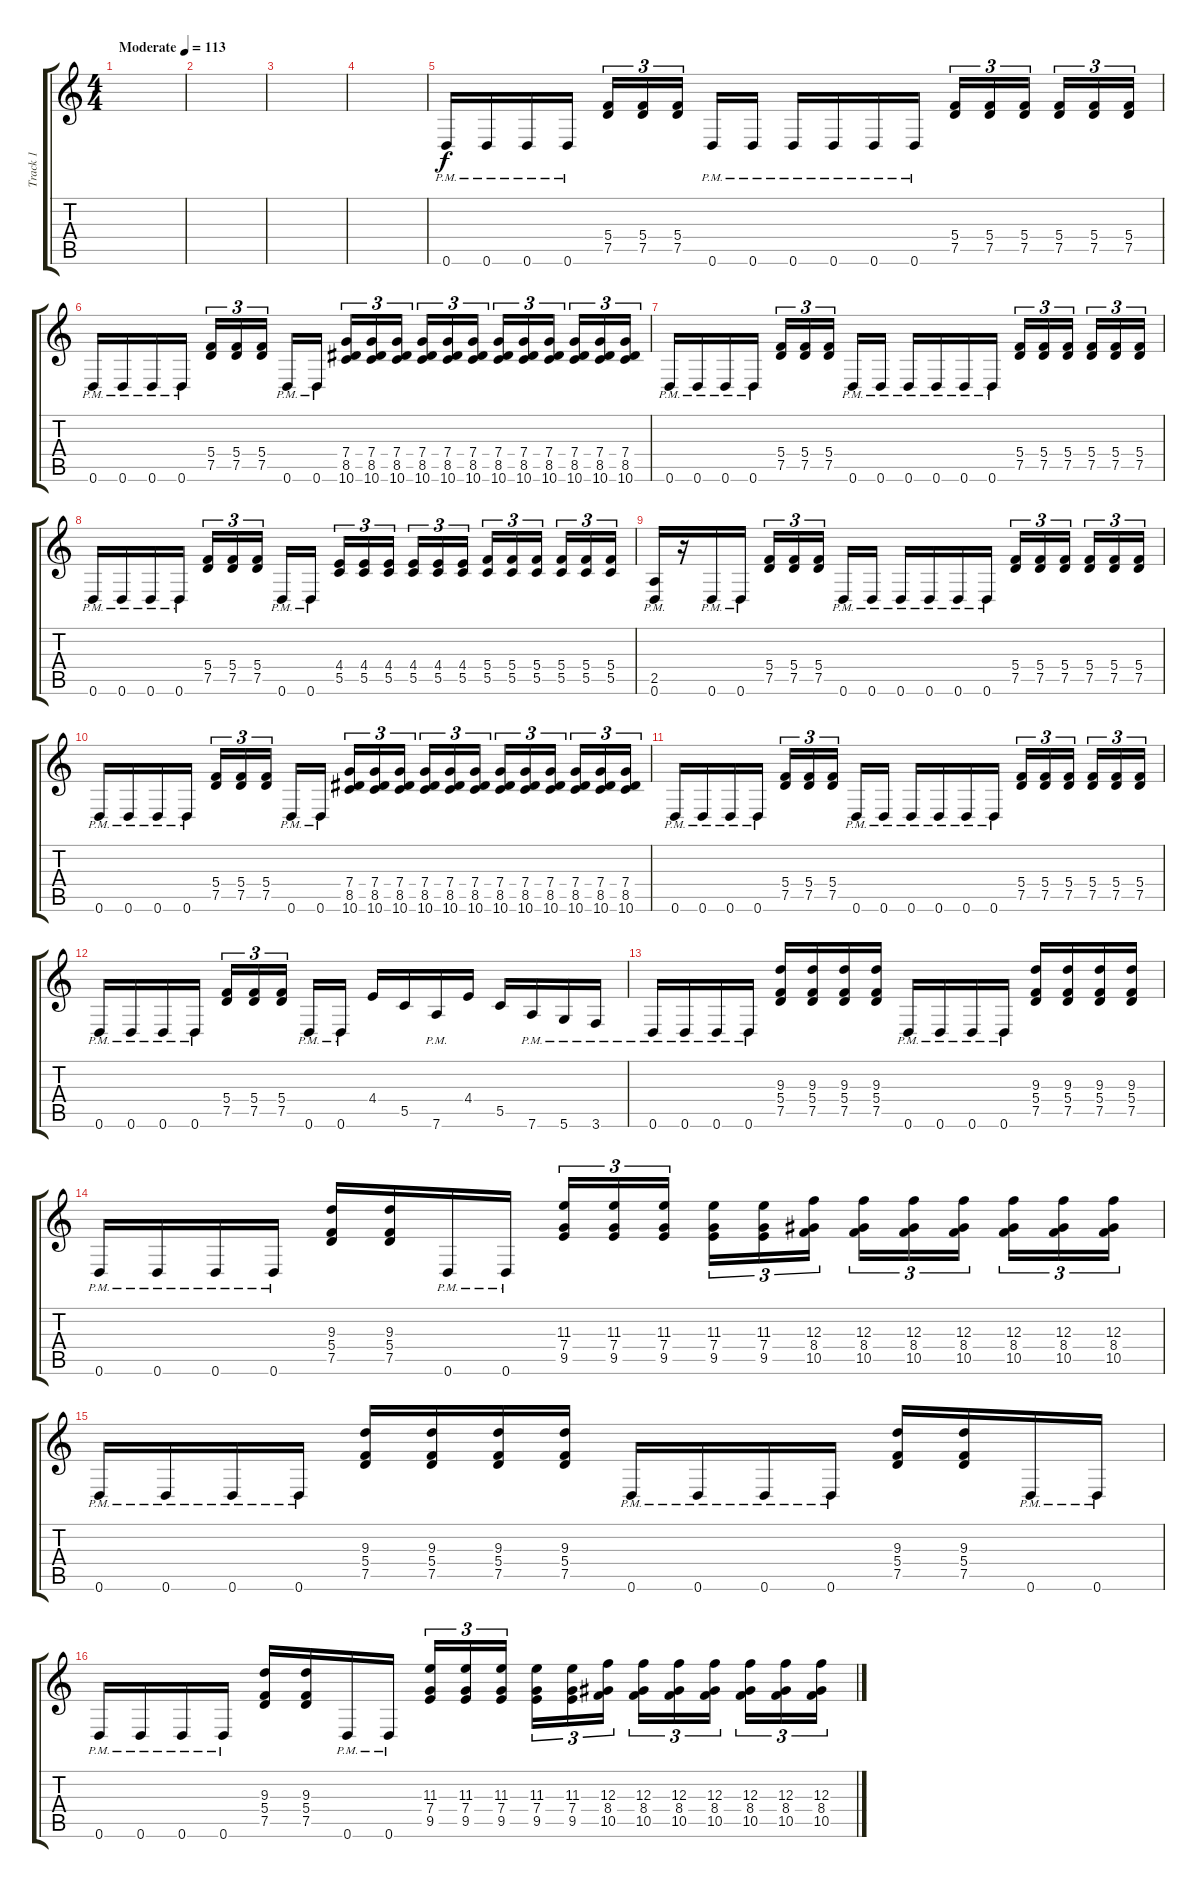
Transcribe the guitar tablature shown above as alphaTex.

\track ("Track 1" "Track 1") {instrument distortionguitar}
\staff {score tabs}
\tuning (D4 A3 F3 C3 G2 D2) {hide}
\ts (4 4)
\tempo (113 "Moderate")
\clef g2
\ks c
|
|
|
|
0.6{pm}.16 0.6{pm}.16 0.6{pm}.16 0.6{pm}.16 (5.4 7.5).16{tu (3 2)} (5.4 7.5).16{tu (3 2)} (5.4 7.5).16{tu (3 2) beam splitsecondary} 0.6{pm}.16 0.6{pm}.16 0.6{pm}.16 0.6{pm}.16 0.6{pm}.16 0.6{pm}.16 (5.4 7.5).16{tu (3 2)} (5.4 7.5).16{tu (3 2)} (5.4 7.5).16{tu (3 2) beam splitsecondary} (5.4 7.5).16{tu (3 2)} (5.4 7.5).16{tu (3 2)} (5.4 7.5).16{tu (3 2)} |
0.6{pm}.16 0.6{pm}.16 0.6{pm}.16 0.6{pm}.16 (5.4 7.5).16{tu (3 2)} (5.4 7.5).16{tu (3 2)} (5.4 7.5).16{tu (3 2) beam splitsecondary} 0.6{pm}.16 0.6{pm}.16 (7.4 8.5 10.6).16{tu (3 2)} (7.4 8.5 10.6).16{tu (3 2)} (7.4 8.5 10.6).16{tu (3 2) beam splitsecondary} (7.4 8.5 10.6).16{tu (3 2)} (7.4 8.5 10.6).16{tu (3 2)} (7.4 8.5 10.6).16{tu (3 2)} (7.4 8.5 10.6).16{tu (3 2)} (7.4 8.5 10.6).16{tu (3 2)} (7.4 8.5 10.6).16{tu (3 2) beam splitsecondary} (7.4 8.5 10.6).16{tu (3 2)} (7.4 8.5 10.6).16{tu (3 2)} (7.4 8.5 10.6).16{tu (3 2)} |
0.6{pm}.16 0.6{pm}.16 0.6{pm}.16 0.6{pm}.16 (5.4 7.5).16{tu (3 2)} (5.4 7.5).16{tu (3 2)} (5.4 7.5).16{tu (3 2) beam splitsecondary} 0.6{pm}.16 0.6{pm}.16 0.6{pm}.16 0.6{pm}.16 0.6{pm}.16 0.6{pm}.16 (5.4 7.5).16{tu (3 2)} (5.4 7.5).16{tu (3 2)} (5.4 7.5).16{tu (3 2) beam splitsecondary} (5.4 7.5).16{tu (3 2)} (5.4 7.5).16{tu (3 2)} (5.4 7.5).16{tu (3 2)} |
0.6{pm}.16 0.6{pm}.16 0.6{pm}.16 0.6{pm}.16 (5.4 7.5).16{tu (3 2)} (5.4 7.5).16{tu (3 2)} (5.4 7.5).16{tu (3 2) beam splitsecondary} 0.6{pm}.16 0.6{pm}.16 (4.4 5.5).16{tu (3 2)} (4.4 5.5).16{tu (3 2)} (4.4 5.5).16{tu (3 2) beam splitsecondary} (4.4 5.5).16{tu (3 2)} (4.4 5.5).16{tu (3 2)} (4.4 5.5).16{tu (3 2)} (5.4 5.5).16{tu (3 2)} (5.4 5.5).16{tu (3 2)} (5.4 5.5).16{tu (3 2) beam splitsecondary} (5.4 5.5).16{tu (3 2)} (5.4 5.5).16{tu (3 2)} (5.4 5.5).16{tu (3 2)} |
(2.5{pm} 0.6{pm}).16 r.16 0.6{pm}.16 0.6{pm}.16 (5.4 7.5).16{tu (3 2)} (5.4 7.5).16{tu (3 2)} (5.4 7.5).16{tu (3 2) beam splitsecondary} 0.6{pm}.16 0.6{pm}.16 0.6{pm}.16 0.6{pm}.16 0.6{pm}.16 0.6{pm}.16 (5.4 7.5).16{tu (3 2)} (5.4 7.5).16{tu (3 2)} (5.4 7.5).16{tu (3 2) beam splitsecondary} (5.4 7.5).16{tu (3 2)} (5.4 7.5).16{tu (3 2)} (5.4 7.5).16{tu (3 2)} |
0.6{pm}.16 0.6{pm}.16 0.6{pm}.16 0.6{pm}.16 (5.4 7.5).16{tu (3 2)} (5.4 7.5).16{tu (3 2)} (5.4 7.5).16{tu (3 2) beam splitsecondary} 0.6{pm}.16 0.6{pm}.16 (7.4 8.5 10.6).16{tu (3 2)} (7.4 8.5 10.6).16{tu (3 2)} (7.4 8.5 10.6).16{tu (3 2) beam splitsecondary} (7.4 8.5 10.6).16{tu (3 2)} (7.4 8.5 10.6).16{tu (3 2)} (7.4 8.5 10.6).16{tu (3 2)} (7.4 8.5 10.6).16{tu (3 2)} (7.4 8.5 10.6).16{tu (3 2)} (7.4 8.5 10.6).16{tu (3 2) beam splitsecondary} (7.4 8.5 10.6).16{tu (3 2)} (7.4 8.5 10.6).16{tu (3 2)} (7.4 8.5 10.6).16{tu (3 2)} |
0.6{pm}.16 0.6{pm}.16 0.6{pm}.16 0.6{pm}.16 (5.4 7.5).16{tu (3 2)} (5.4 7.5).16{tu (3 2)} (5.4 7.5).16{tu (3 2) beam splitsecondary} 0.6{pm}.16 0.6{pm}.16 0.6{pm}.16 0.6{pm}.16 0.6{pm}.16 0.6{pm}.16 (5.4 7.5).16{tu (3 2)} (5.4 7.5).16{tu (3 2)} (5.4 7.5).16{tu (3 2) beam splitsecondary} (5.4 7.5).16{tu (3 2)} (5.4 7.5).16{tu (3 2)} (5.4 7.5).16{tu (3 2)} |
0.6{pm}.16 0.6{pm}.16 0.6{pm}.16 0.6{pm}.16 (5.4 7.5).16{tu (3 2)} (5.4 7.5).16{tu (3 2)} (5.4 7.5).16{tu (3 2) beam splitsecondary} 0.6{pm}.16 0.6{pm}.16 4.4.16 5.5.16 7.6{pm}.16 4.4.16 5.5.16 7.6{pm}.16 5.6{pm}.16 3.6{pm}.16 |
0.6{pm}.16 0.6{pm}.16 0.6{pm}.16 0.6{pm}.16 (9.3 5.4 7.5).16 (9.3 5.4 7.5).16 (9.3 5.4 7.5).16 (9.3 5.4 7.5).16 0.6{pm}.16 0.6{pm}.16 0.6{pm}.16 0.6{pm}.16 (9.3 5.4 7.5).16 (9.3 5.4 7.5).16 (9.3 5.4 7.5).16 (9.3 5.4 7.5).16 |
0.6{pm}.16 0.6{pm}.16 0.6{pm}.16 0.6{pm}.16 (9.3 5.4 7.5).16 (9.3 5.4 7.5).16 0.6{pm}.16 0.6{pm}.16 (11.3 7.4 9.5).16{tu (3 2)} (11.3 7.4 9.5).16{tu (3 2)} (11.3 7.4 9.5).16{tu (3 2) beam splitsecondary} (11.3 7.4 9.5).16{tu (3 2)} (11.3 7.4 9.5).16{tu (3 2)} (12.3 8.4 10.5).16{tu (3 2)} (12.3 8.4 10.5).16{tu (3 2)} (12.3 8.4 10.5).16{tu (3 2)} (12.3 8.4 10.5).16{tu (3 2) beam splitsecondary} (12.3 8.4 10.5).16{tu (3 2)} (12.3 8.4 10.5).16{tu (3 2)} (12.3 8.4 10.5).16{tu (3 2)} |
0.6{pm}.16 0.6{pm}.16 0.6{pm}.16 0.6{pm}.16 (9.3 5.4 7.5).16 (9.3 5.4 7.5).16 (9.3 5.4 7.5).16 (9.3 5.4 7.5).16 0.6{pm}.16 0.6{pm}.16 0.6{pm}.16 0.6{pm}.16 (9.3 5.4 7.5).16 (9.3 5.4 7.5).16 0.6{pm}.16 0.6{pm}.16 |
0.6{pm}.16 0.6{pm}.16 0.6{pm}.16 0.6{pm}.16 (9.3 5.4 7.5).16 (9.3 5.4 7.5).16 0.6{pm}.16 0.6{pm}.16 (11.3 7.4 9.5).16{tu (3 2)} (11.3 7.4 9.5).16{tu (3 2)} (11.3 7.4 9.5).16{tu (3 2) beam splitsecondary} (11.3 7.4 9.5).16{tu (3 2)} (11.3 7.4 9.5).16{tu (3 2)} (12.3 8.4 10.5).16{tu (3 2)} (12.3 8.4 10.5).16{tu (3 2)} (12.3 8.4 10.5).16{tu (3 2)} (12.3 8.4 10.5).16{tu (3 2) beam splitsecondary} (12.3 8.4 10.5).16{tu (3 2)} (12.3 8.4 10.5).16{tu (3 2)} (12.3 8.4 10.5).16{tu (3 2)}
